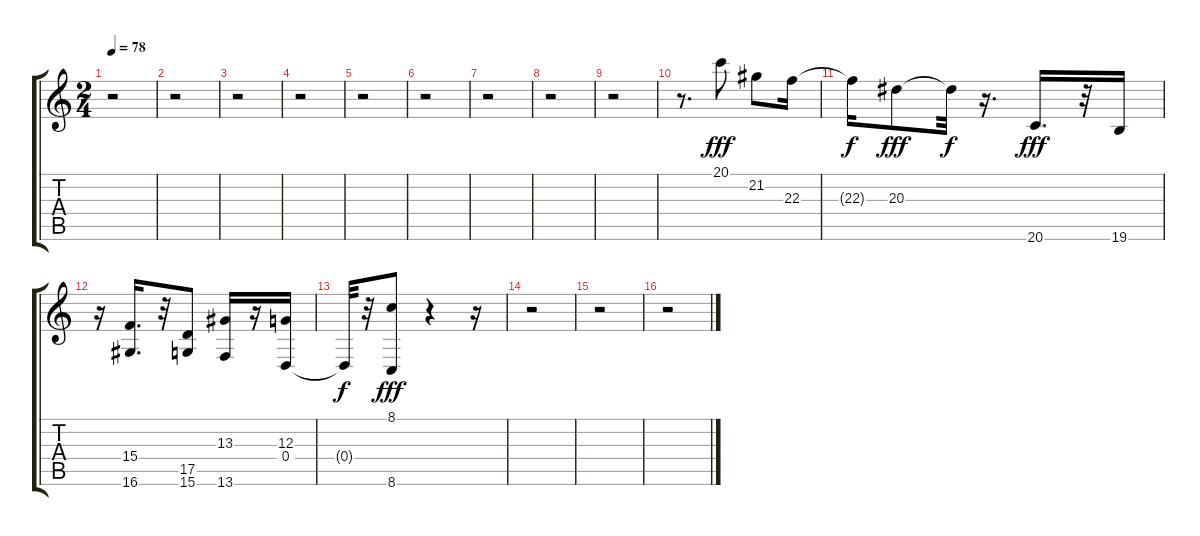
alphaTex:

\track "" {instrument frenchhorn}
\staff {score tabs}
\tuning (E4 B3 G3 D3 A2 E2) {hide}
\ts (2 4)
\tempo 78
\clef g2
\ks c
r.2{dy f} |
r.2 |
r.2 |
r.2 |
r.2 |
r.2 |
r.2 |
r.2 |
r.2 |
r.8{d} 20.1.8{dy fff} 21.2.8 22.3.16 |
22.3{t}.16{dy f} 20.3.8{dy fff} 20.3{t}.32{dy f} r.16{d} 20.6.16{d dy fff} r.32 19.6.16 |
r.16 (15.4 16.6).16{d} r.32 (17.5 15.6).8 (13.3 13.6).16 r.16 (12.3 0.4).16 |
0.4{t}.32{dy f} r.32 (8.1 8.6).8{dy fff} r.4 r.16 |
r.2 |
r.2 |
r.2
